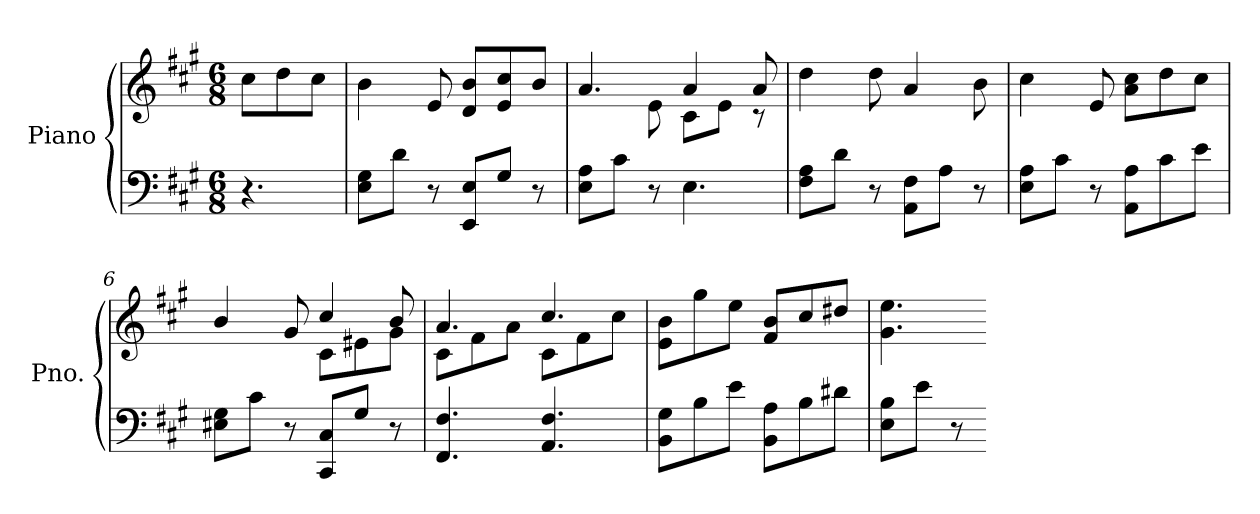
**kern	**kern
*part1	*part1
*staff2	*staff1
*I"Piano	*
*I'Pno.	*
*clefF4	*clefG2
*k[f#c#g#]	*k[f#c#g#]
*M6/8	*M6/8
=1	=1
4.r	8cc#\L
.	8dd\
.	8cc#\J
=2	=2
8E\ 8G#\L	4b\
8d\J	.
8r	8e/
8EE/ 8E/L	8d/ 8b/L
8G#/J	8e/ 8cc#/
8r	8b/J
=3	=3
*	*^
8E\ 8A\L	4.a/	4ryy
8c#\J	.	.
8r	.	8e\
4.E\	4a/	8c#\L
.	.	8e\J
.	8a/	8r
*	*v	*v
=4	=4
8F#\ 8A\L	4dd\
8d\J	.
8r	8dd\
8AA\ 8F#\L	4a/
8A\J	.
8r	8b\
=5	=5
8E\ 8A\L	4cc#\
8c#\J	.
8r	8e/
8AA\ 8A\L	8a\ 8cc#\L
8c#\	8dd\
8e\J	8cc#\J
!!LO:LB:g=z
=6	=6
*	*^
8E#X\ 8G#\L	4b/	4.ryy
8c#\J	.	.
8r	8g#/	.
8CC#/ 8C#/L	4cc#/	8c#\L
8G#/J	.	8e#X\
8r	8b/	8g#\J
=7	=7	=7
4.FF#/ 4.F#/	4.a/	8c#\L
.	.	8f#\
.	.	8a\J
4.AA/ 4.F#/	4.cc#/	8c#\L
.	.	8f#\
.	.	8cc#\J
*	*v	*v
=8	=8
8BB\ 8G#\L	8e\ 8b\L
8B\	8gg#\
8e\J	8ee\J
8BB\ 8A\L	8f#/ 8b/L
8B\	8cc#/
8d#X\J	8dd#X/J
=9	=9
8E\ 8B\L	4.g#\ 4.ee\
8e\J	.
8r	.
=-	=-
*-	*-
